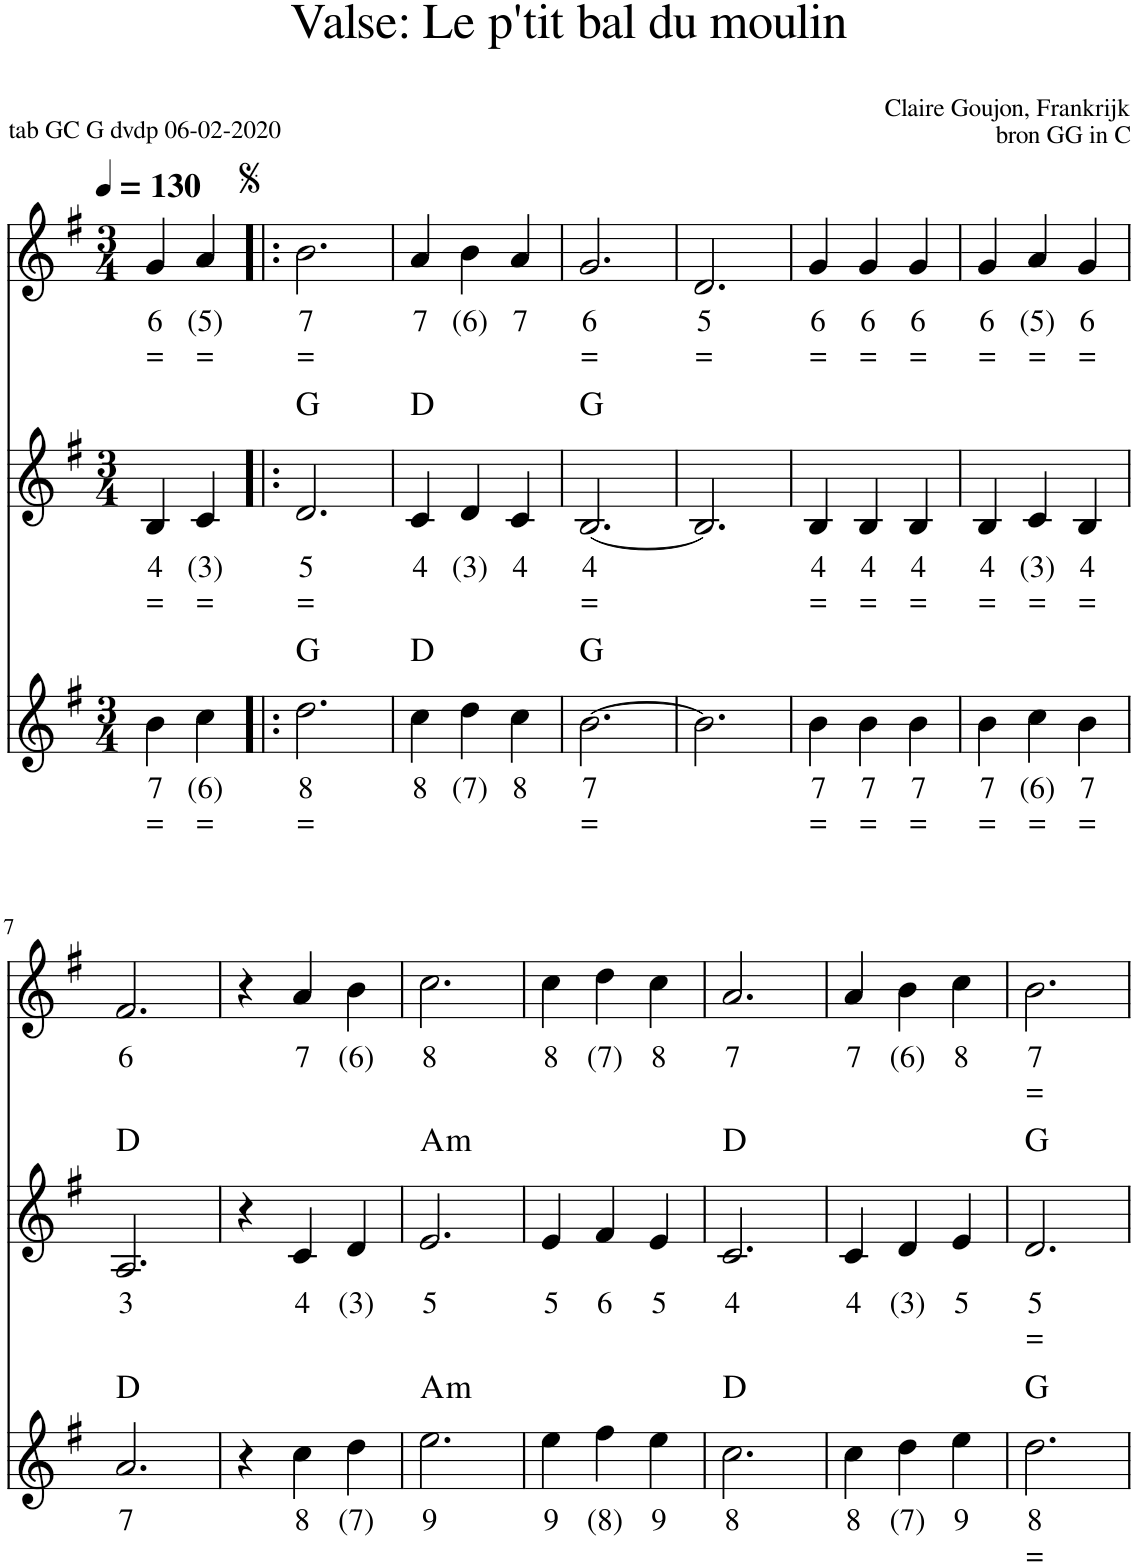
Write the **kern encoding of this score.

**kern	**text	**text	**kern	**text	**text	**harte	**kern	**text	**text
*part3	*part3	*part3	*part2	*part2	*part2	*part2	*part1	*part1	*part1
*staff3	*staff3	*staff3	*staff2	*staff2	*staff2	*	*staff1	*staff1	*staff1
*I"Stem	*	*	*I"Stem	*	*	*	*I"Stem	*	*
*clefG2	*	*	*clefG2	*	*	*	*clefG2	*	*
*k[f#]	*	*	*k[f#]	*	*	*	*k[f#]	*	*
*M3/4	*	*	*M3/4	*	*	*	*M3/4	*	*
*MM130	*	*	*MM130	*	*	*	*MM130	*	*
=	=	=	=	=	=	=	=	=	=
!	!LO:LY:b	!LO:LY:b	!	!LO:LY:b	!LO:LY:b	!	!	!LO:LY:b	!LO:LY:b
4b\	7	=	4B/	4	=	.	4g/	6	=
!	!LO:LY:b	!LO:LY:b	!	!LO:LY:b	!LO:LY:b	!	!	!LO:LY:b	!LO:LY:b
4cc\	(6)	=	4c/	(3)	=	.	4a/	(5)	=
=1!|:	=1!|:	=1!|:	=1!|:	=1!|:	=1!|:	=1!|:	=1!|:	=1!|:	=1!|:
!	!LO:LY:b	!LO:LY:b	!	!LO:LY:b	!LO:LY:b	!	!	!LO:LY:b	!LO:LY:b
2.dd\	8	=	2.d/	5	=	G:maj	2.b\	7	=
=2	=2	=2	=2	=2	=2	=2	=2	=2	=2
!	!LO:LY:b	!	!	!LO:LY:b	!	!	!	!LO:LY:b	!
4cc\	8	.	4c/	4	.	D:maj	4a/	7	.
!	!LO:LY:b	!	!	!LO:LY:b	!	!	!	!LO:LY:b	!
4dd\	(7)	.	4d/	(3)	.	.	4b\	(6)	.
!	!LO:LY:b	!	!	!LO:LY:b	!	!	!	!LO:LY:b	!
4cc\	8	.	4c/	4	.	.	4a/	7	.
=3	=3	=3	=3	=3	=3	=3	=3	=3	=3
!	!LO:LY:b	!LO:LY:b	!	!LO:LY:b	!LO:LY:b	!	!	!LO:LY:b	!LO:LY:b
[2.b\	7	=	[2.B/	4	=	G:maj	2.g/	6	=
=4	=4	=4	=4	=4	=4	=4	=4	=4	=4
!	!	!	!	!	!	!	!	!LO:LY:b	!LO:LY:b
2.b\]	.	.	2.B/]	.	.	.	2.d/	5	=
=5	=5	=5	=5	=5	=5	=5	=5	=5	=5
!	!LO:LY:b	!LO:LY:b	!	!LO:LY:b	!LO:LY:b	!	!	!LO:LY:b	!LO:LY:b
4b\	7	=	4B/	4	=	.	4g/	6	=
!	!LO:LY:b	!LO:LY:b	!	!LO:LY:b	!LO:LY:b	!	!	!LO:LY:b	!LO:LY:b
4b\	7	=	4B/	4	=	.	4g/	6	=
!	!LO:LY:b	!LO:LY:b	!	!LO:LY:b	!LO:LY:b	!	!	!LO:LY:b	!LO:LY:b
4b\	7	=	4B/	4	=	.	4g/	6	=
=6	=6	=6	=6	=6	=6	=6	=6	=6	=6
!	!LO:LY:b	!LO:LY:b	!	!LO:LY:b	!LO:LY:b	!	!	!LO:LY:b	!LO:LY:b
4b\	7	=	4B/	4	=	.	4g/	6	=
!	!LO:LY:b	!LO:LY:b	!	!LO:LY:b	!LO:LY:b	!	!	!LO:LY:b	!LO:LY:b
4cc\	(6)	=	4c/	(3)	=	.	4a/	(5)	=
!	!LO:LY:b	!LO:LY:b	!	!LO:LY:b	!LO:LY:b	!	!	!LO:LY:b	!LO:LY:b
4b\	7	=	4B/	4	=	.	4g/	6	=
!!LO:LB:g=z
=7	=7	=7	=7	=7	=7	=7	=7	=7	=7
!	!LO:LY:b	!	!	!LO:LY:b	!	!	!	!LO:LY:b	!
2.a/	7	.	2.A/	3	.	D:maj	2.f#/	6	.
=8	=8	=8	=8	=8	=8	=8	=8	=8	=8
4r	.	.	4r	.	.	.	4r	.	.
!	!LO:LY:b	!	!	!LO:LY:b	!	!	!	!LO:LY:b	!
4cc\	8	.	4c/	4	.	.	4a/	7	.
!	!LO:LY:b	!	!	!LO:LY:b	!	!	!	!LO:LY:b	!
4dd\	(7)	.	4d/	(3)	.	.	4b\	(6)	.
=9	=9	=9	=9	=9	=9	=9	=9	=9	=9
!	!LO:LY:b	!	!	!LO:LY:b	!	!LO:H:kt=m	!	!LO:LY:b	!
2.ee\	9	.	2.e/	5	.	A:min	2.cc\	8	.
=10	=10	=10	=10	=10	=10	=10	=10	=10	=10
!	!LO:LY:b	!	!	!LO:LY:b	!	!	!	!LO:LY:b	!
4ee\	9	.	4e/	5	.	.	4cc\	8	.
!	!LO:LY:b	!	!	!LO:LY:b	!	!	!	!LO:LY:b	!
4ff#\	(8)	.	4f#/	6	.	.	4dd\	(7)	.
!	!LO:LY:b	!	!	!LO:LY:b	!	!	!	!LO:LY:b	!
4ee\	9	.	4e/	5	.	.	4cc\	8	.
=11	=11	=11	=11	=11	=11	=11	=11	=11	=11
!	!LO:LY:b	!	!	!LO:LY:b	!	!	!	!LO:LY:b	!
2.cc\	8	.	2.c/	4	.	D:maj	2.a/	7	.
=12	=12	=12	=12	=12	=12	=12	=12	=12	=12
!	!LO:LY:b	!	!	!LO:LY:b	!	!	!	!LO:LY:b	!
4cc\	8	.	4c/	4	.	.	4a/	7	.
!	!LO:LY:b	!	!	!LO:LY:b	!	!	!	!LO:LY:b	!
4dd\	(7)	.	4d/	(3)	.	.	4b\	(6)	.
!	!LO:LY:b	!	!	!LO:LY:b	!	!	!	!LO:LY:b	!
4ee\	9	.	4e/	5	.	.	4cc\	8	.
=13	=13	=13	=13	=13	=13	=13	=13	=13	=13
!	!LO:LY:b	!LO:LY:b	!	!LO:LY:b	!LO:LY:b	!	!	!LO:LY:b	!LO:LY:b
2.dd\	8	=	2.d/	5	=	G:maj	2.b\	7	=
=	=	=	=	=	=	=	=	=	=
*-	*-	*-	*-	*-	*-	*-	*-	*-	*-
